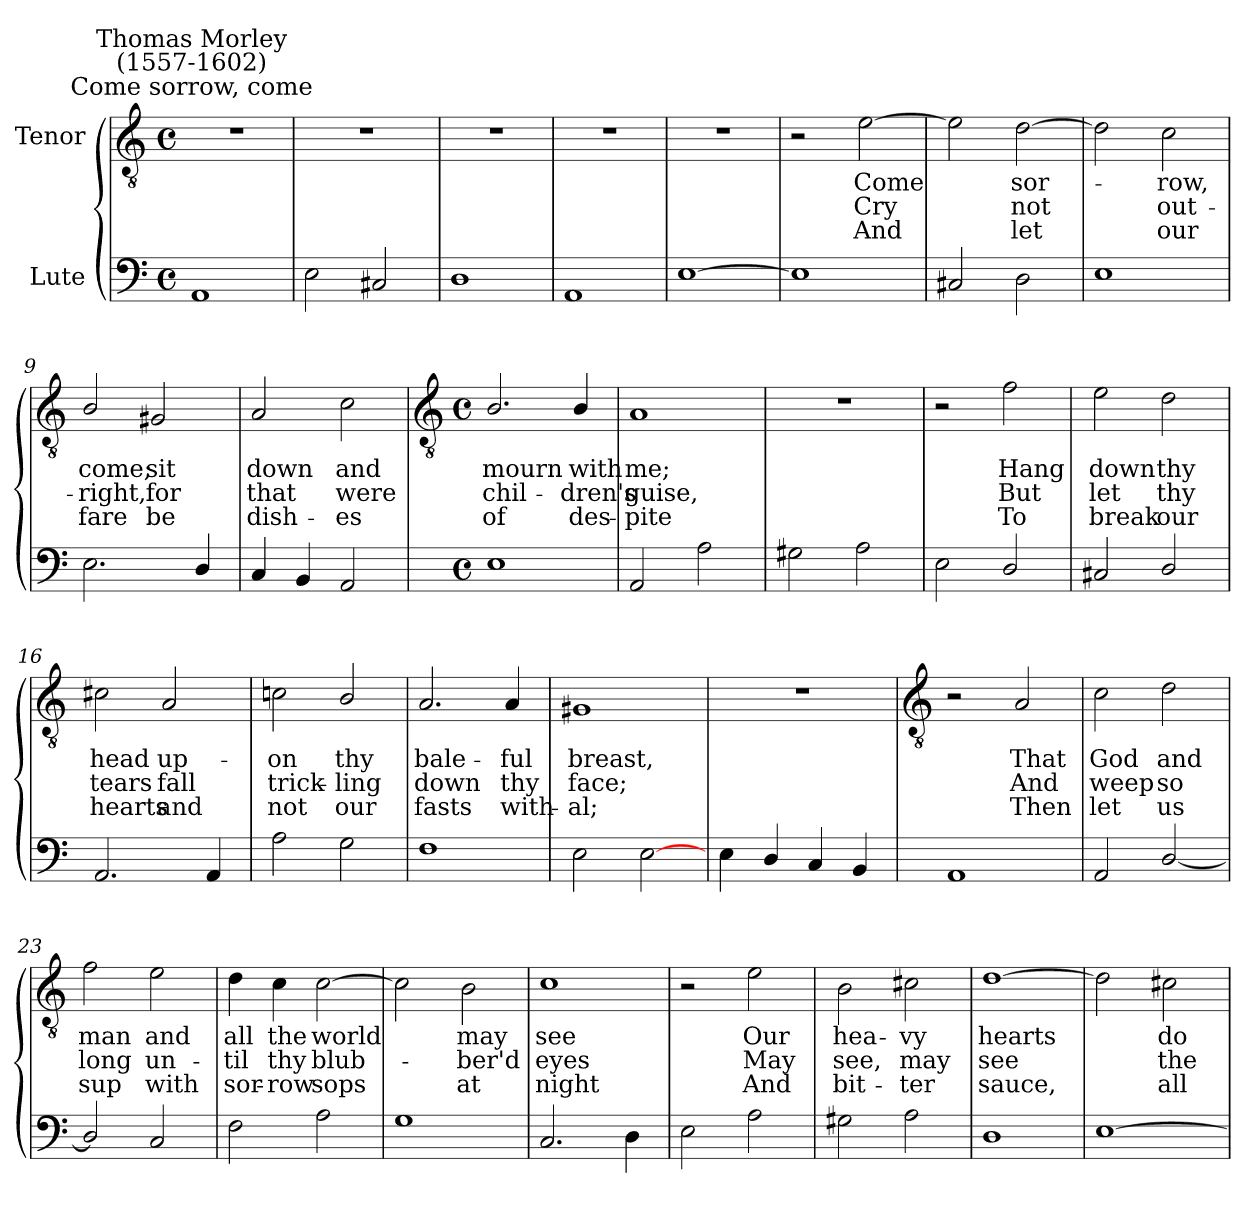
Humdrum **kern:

**kern	**kern	**text	**text	**text
*part2	*part1	*part1	*part1	*part1
*staff2	*staff1	*staff1	*staff1	*staff1
*I"Lute	*I"Tenor	*	*	*
*clefF4	*clefGv2	*	*	*
*k[]	*k[]	*	*	*
*C:	*C:	*	*	*
*M4/4	*M4/4	*	*	*
*met(c)	*met(c)	*	*	*
=1	=1	=1	=1	=1
!	!LO:TX:a:cj:t=Come sorrow, come	!	!	!
!	!LO:TX:a:cj:t=Thomas Morley\n(1557-1602)	!	!	!
1AA	1r	.	.	.
=2	=2	=2	=2	=2
2E	1r	.	.	.
2C#X	.	.	.	.
=3	=3	=3	=3	=3
1D	1r	.	.	.
=4	=4	=4	=4	=4
1AA	1r	.	.	.
=5	=5	=5	=5	=5
[1E	1r	.	.	.
=6	=6	=6	=6	=6
1E]	2r	.	.	.
!	!	!LO:LY:b	!LO:LY:b	!LO:LY:b
.	[2e	Come	Cry	And
=7	=7	=7	=7	=7
2C#X	2e]	.	.	.
!	!	!LO:LY:b	!LO:LY:b	!LO:LY:b
2D	[2d	sor-	not	let
=8	=8	=8	=8	=8
1E	2d]	.	.	.
!	!	!LO:LY:b	!LO:LY:b	!LO:LY:b
.	2c	row,	out-	-our
=9	=9	=9	=9	=9
!	!	!LO:LY:b	!LO:LY:b	!LO:LY:b
2.E	2B/	come;	right,	fare
!	!	!LO:LY:b	!LO:LY:b	!LO:LY:b
.	2G#X	sit	for	be
4D/	.	.	.	.
=10	=10	=10	=10	=10
!	!	!LO:LY:b	!LO:LY:b	!LO:LY:b
4C	2A	down	that	dish-
4BB	.	.	.	.
!	!	!LO:LY:b	!LO:LY:b	!LO:LY:b
2AA	2c	-and	were	es
!!LO:LB:g=z
=11	=11	=11	=11	=11
*	*clefGv2	*	*	*
*M4/4	*M4/4	*	*	*
*met(c)	*met(c)	*	*	*
!	!	!LO:LY:b	!LO:LY:b	!LO:LY:b
1E	2.B/	mourn	chil-	-of
!	!	!LO:LY:b	!LO:LY:b	!LO:LY:b
.	4B/	with	dren's	des-
=12	=12	=12	=12	=12
!	!	!LO:LY:b	!LO:LY:b	!LO:LY:b
2AA	1A	-me;	guise,	pite
2A	.	.	.	.
=13	=13	=13	=13	=13
2G#X	1r	.	.	.
2A	.	.	.	.
=14	=14	=14	=14	=14
2E	2r	.	.	.
!	!	!LO:LY:b	!LO:LY:b	!LO:LY:b
2D/	2f	Hang	But	To
=15	=15	=15	=15	=15
!	!	!LO:LY:b	!LO:LY:b	!LO:LY:b
2C#X	2e	down	let	break
!	!	!LO:LY:b	!LO:LY:b	!LO:LY:b
2D/	2d	thy	thy	our
=16	=16	=16	=16	=16
!	!	!LO:LY:b	!LO:LY:b	!LO:LY:b
2.AA	2c#X	head	tears	hearts
!	!	!LO:LY:b	!LO:LY:b	!LO:LY:b
.	2A	up-	-fall	and
4AA	.	.	.	.
=17	=17	=17	=17	=17
!	!	!LO:LY:b	!LO:LY:b	!LO:LY:b
2A	2cn	on	trick-	-not
!	!	!LO:LY:b	!LO:LY:b	!LO:LY:b
2G	2B/	thy	ling	our
=18	=18	=18	=18	=18
!	!	!LO:LY:b	!LO:LY:b	!LO:LY:b
1F	2.A	bale-	-down	fasts
!	!	!LO:LY:b	!LO:LY:b	!LO:LY:b
.	4A	ful	thy	with-
=19	=19	=19	=19	=19
!	!	!LO:LY:b	!LO:LY:b	!LO:LY:b
2E	1G#X	-breast,	face;	al;
[2E	.	.	.	.
=20	=20	=20	=20	=20
4E	1r	.	.	.
4D/	.	.	.	.
4C	.	.	.	.
4BB	.	.	.	.
!!LO:LB:g=z
=21	=21	=21	=21	=21
*	*clefGv2	*	*	*
1AA	2r	.	.	.
!	!	!LO:LY:b	!LO:LY:b	!LO:LY:b
.	2A	That	And	Then
=22	=22	=22	=22	=22
!	!	!LO:LY:b	!LO:LY:b	!LO:LY:b
2AA	2c	God	weep	let
!	!	!LO:LY:b	!LO:LY:b	!LO:LY:b
[2D/	2d	and	so	us
=23	=23	=23	=23	=23
!	!	!LO:LY:b	!LO:LY:b	!LO:LY:b
2D/]	2f	man	long	sup
!	!	!LO:LY:b	!LO:LY:b	!LO:LY:b
2C	2e	and	un-	-with
=24	=24	=24	=24	=24
!	!	!LO:LY:b	!LO:LY:b	!LO:LY:b
2F	4d	all	til	sor-
!	!	!LO:LY:b	!LO:LY:b	!LO:LY:b
.	4c	-the	thy	row
!	!	!LO:LY:b	!LO:LY:b	!LO:LY:b
2A	[2c	world	blub-	sops
=25	=25	=25	=25	=25
1G	2c]	.	.	.
!	!	!LO:LY:b	!LO:LY:b	!LO:LY:b
.	2B	may	ber'd	at
=26	=26	=26	=26	=26
!	!	!LO:LY:b	!LO:LY:b	!LO:LY:b
2.C	1c	see	eyes	night
4D	.	.	.	.
=27	=27	=27	=27	=27
2E	2r	.	.	.
!	!	!LO:LY:b	!LO:LY:b	!LO:LY:b
2A	2e	Our	May	And
=28	=28	=28	=28	=28
!	!	!LO:LY:b	!LO:LY:b	!LO:LY:b
2G#X	2B	hea-	-see,	bit-
!	!	!LO:LY:b	!LO:LY:b	!LO:LY:b
2A	2c#X	-vy	may	ter
=29	=29	=29	=29	=29
!	!	!LO:LY:b	!LO:LY:b	!LO:LY:b
1D	[1d	hearts	see	sauce,
=30	=30	=30	=30	=30
[1E	2d]	.	.	.
!	!	!LO:LY:b	!LO:LY:b	!LO:LY:b
.	2c#X	do	the	all
=	=	=	=	=
*-	*-	*-	*-	*-
